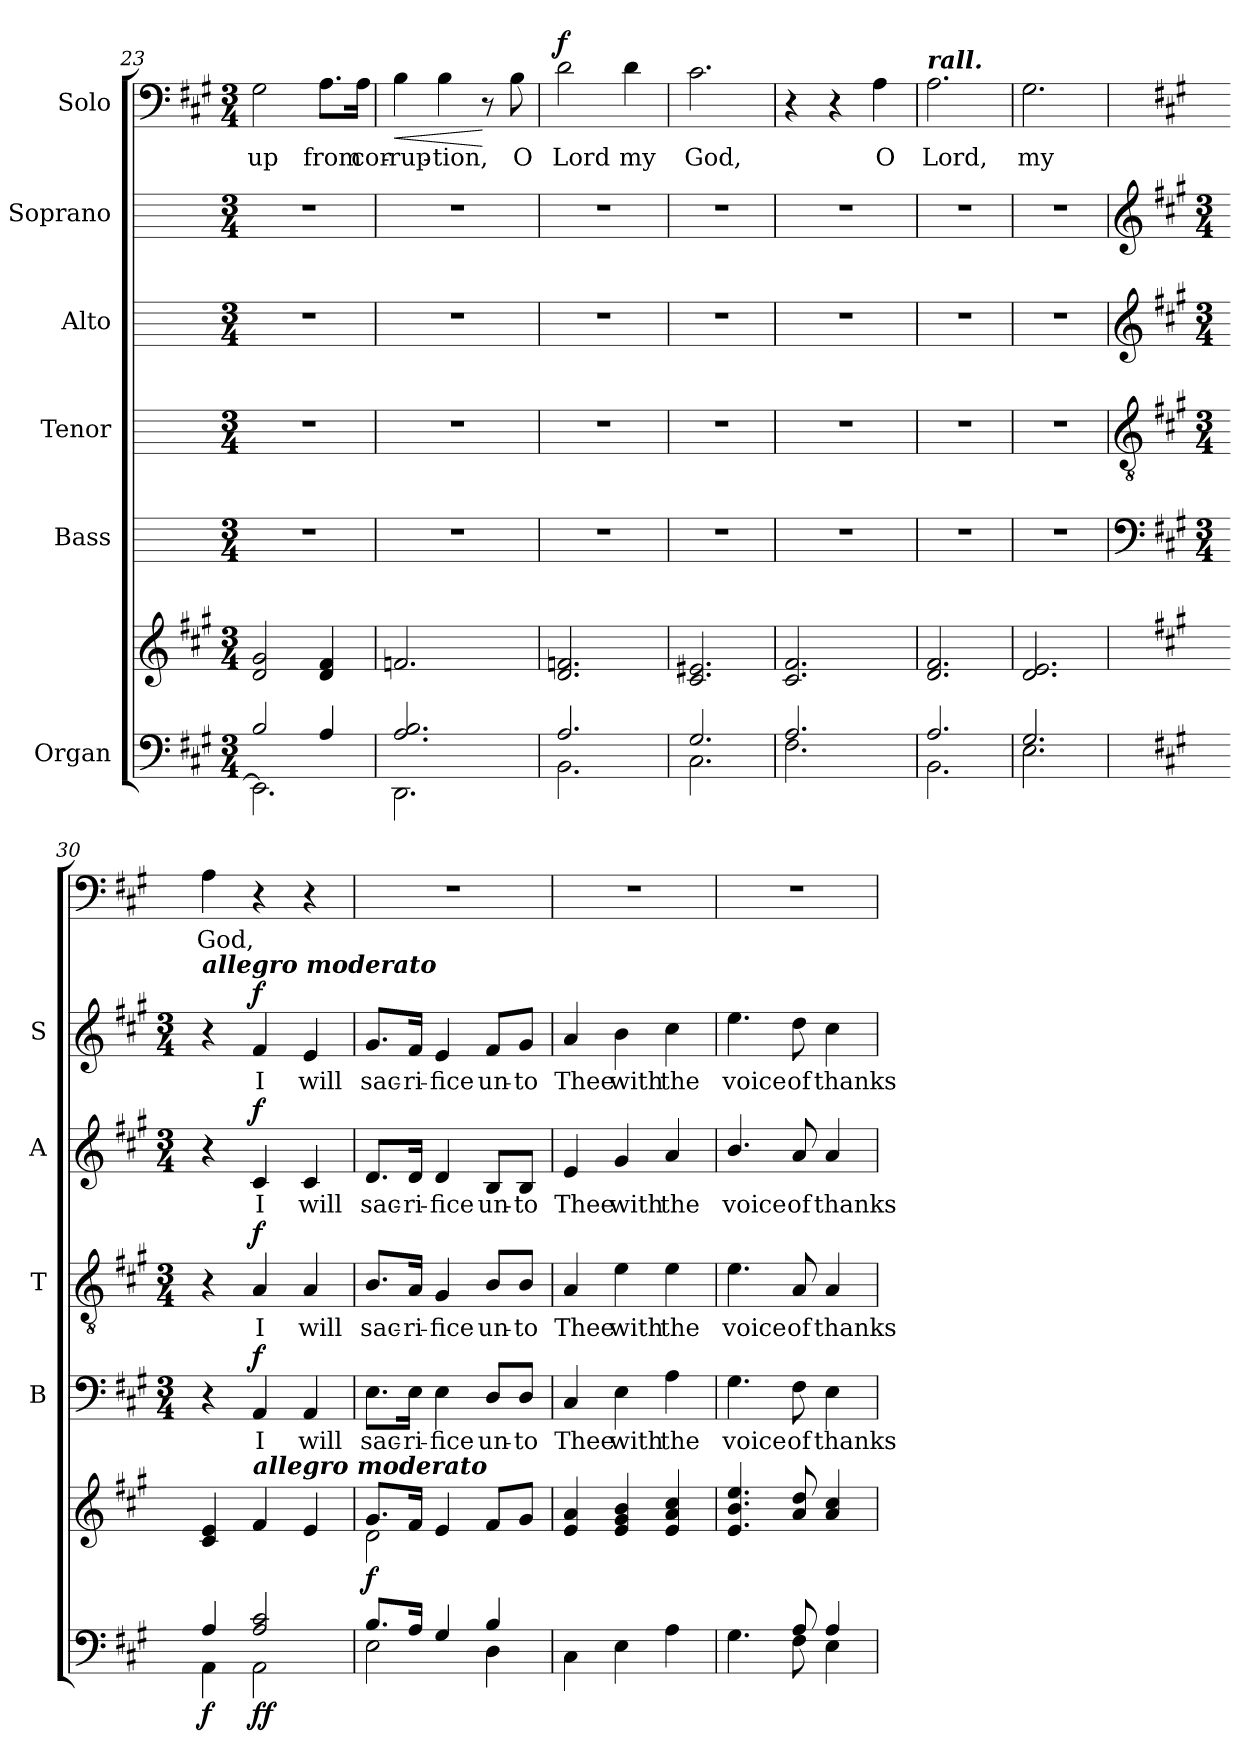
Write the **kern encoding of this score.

**kern	**kern	**dynam	**kern	**text	**dynam	**kern	**text	**dynam	**kern	**text	**dynam	**kern	**text	**dynam	**kern	**text	**dynam
*part6	*part6	*part6	*part5	*part5	*part5	*part4	*part4	*part4	*part3	*part3	*part3	*part2	*part2	*part2	*part1	*part1	*part1
*staff7	*staff6	*staff6/7	*staff5	*staff5	*staff5	*staff4	*staff4	*staff4	*staff3	*staff3	*staff3	*staff2	*staff2	*staff2	*staff1	*staff1	*staff1
*I"Organ	*	*	*I"Bass	*	*	*I"Tenor	*	*	*I"Alto	*	*	*I"Soprano	*	*	*I"Solo	*	*
*	*	*	*I'B	*	*	*I'T	*	*	*I'A	*	*	*I'S	*	*	*	*	*
*clefF4	*clefG2	*	*	*	*	*	*	*	*	*	*	*	*	*	*clefF4	*	*
*k[f#c#g#]	*k[f#c#g#]	*	*	*	*	*	*	*	*	*	*	*	*	*	*k[f#c#g#]	*	*
*A:	*A:	*	*	*	*	*	*	*	*	*	*	*	*	*	*A:	*	*
*M3/4	*M3/4	*	*M3/4	*	*	*M3/4	*	*	*M3/4	*	*	*M3/4	*	*	*M3/4	*	*
=23	=23	=23	=23	=23	=23	=23	=23	=23	=23	=23	=23	=23	=23	=23	=23	=23	=23
*^	*	*	*	*	*	*	*	*	*	*	*	*	*	*	*	*	*
!	!	!	!	!	!	!	!	!	!	!	!	!	!	!	!	!	!LO:LY:b	!
2B/	2.EE\]	2d 2g#	.	2.r	.	.	2.r	.	.	2.r	.	.	2.r	.	.	2G#	up	.
!	!	!	!	!	!	!	!	!	!	!	!	!	!	!	!	!	!LO:LY:b	!
4A/	.	4d 4f#	.	.	.	.	.	.	.	.	.	.	.	.	.	8.A\L	from	.
!	!	!	!	!	!	!	!	!	!	!	!	!	!	!	!	!	!LO:LY:b	!
.	.	.	.	.	.	.	.	.	.	.	.	.	.	.	.	16A\Jk	cor-	.
=24	=24	=24	=24	=24	=24	=24	=24	=24	=24	=24	=24	=24	=24	=24	=24	=24	=24	=24
!	!	!	!	!	!	!	!	!	!	!	!	!	!	!	!	!	!LO:LY:b	!LO:HP:b
2.A/ 2.B/	2.DD\	2.fn	.	2.r	.	.	2.r	.	.	2.r	.	.	2.r	.	.	4B	-rup-	<
!	!	!	!	!	!	!	!	!	!	!	!	!	!	!	!	!	!LO:LY:b	!
.	.	.	.	.	.	.	.	.	.	.	.	.	.	.	.	4B	-tion,	.
.	.	.	.	.	.	.	.	.	.	.	.	.	.	.	.	8r	.	[
!	!	!	!	!	!	!	!	!	!	!	!	!	!	!	!	!	!LO:LY:b	!
.	.	.	.	.	.	.	.	.	.	.	.	.	.	.	.	8B	O	.
=25	=25	=25	=25	=25	=25	=25	=25	=25	=25	=25	=25	=25	=25	=25	=25	=25	=25	=25
!	!	!	!	!	!	!	!	!	!	!	!	!	!	!	!	!	!LO:LY:b	!LO:DY:b
2.A/	2.BB\	2.d 2.fn	.	2.r	.	.	2.r	.	.	2.r	.	.	2.r	.	.	2d	Lord	f
!	!	!	!	!	!	!	!	!	!	!	!	!	!	!	!	!	!LO:LY:b	!
.	.	.	.	.	.	.	.	.	.	.	.	.	.	.	.	4d	my	.
=26	=26	=26	=26	=26	=26	=26	=26	=26	=26	=26	=26	=26	=26	=26	=26	=26	=26	=26
!	!	!	!	!	!	!	!	!	!	!	!	!	!	!	!	!	!LO:LY:b	!
2.G#/	2.C#\	2.c# 2.e#X	.	2.r	.	.	2.r	.	.	2.r	.	.	2.r	.	.	2.c#	God,	.
=27	=27	=27	=27	=27	=27	=27	=27	=27	=27	=27	=27	=27	=27	=27	=27	=27	=27	=27
2.A/	2.F#\	2.c# 2.f#	.	2.r	.	.	2.r	.	.	2.r	.	.	2.r	.	.	4r	.	.
.	.	.	.	.	.	.	.	.	.	.	.	.	.	.	.	4r	.	.
!	!	!	!	!	!	!	!	!	!	!	!	!	!	!	!	!	!LO:LY:b	!
.	.	.	.	.	.	.	.	.	.	.	.	.	.	.	.	4A	O	.
=28	=28	=28	=28	=28	=28	=28	=28	=28	=28	=28	=28	=28	=28	=28	=28	=28	=28	=28
!	!	!	!	!	!	!	!	!	!	!	!	!	!	!	!	!LO:TX:a:Bi:t=rall.	!	!
!	!	!	!	!	!	!	!	!	!	!	!	!	!	!	!	!	!LO:LY:b	!
2.A/	2.BB\	2.d 2.f#	.	2.r	.	.	2.r	.	.	2.r	.	.	2.r	.	.	2.A	Lord,	.
=29	=29	=29	=29	=29	=29	=29	=29	=29	=29	=29	=29	=29	=29	=29	=29	=29	=29	=29
!	!	!	!	!	!	!	!	!	!	!	!	!	!	!	!	!	!LO:LY:b	!
2.G#/	2.E\	2.d 2.e	.	2.r	.	.	2.r	.	.	2.r	.	.	2.r	.	.	2.G#	my	.
!!LO:LB:g=z
=30	=30	=30	=30	=30	=30	=30	=30	=30	=30	=30	=30	=30	=30	=30	=30	=30	=30	=30
*	*	*	*	*clefF4	*	*	*clefGv2	*	*	*clefG2	*	*	*clefG2	*	*	*	*	*
*	*	*	*	*k[f#c#g#]	*	*	*k[f#c#g#]	*	*	*k[f#c#g#]	*	*	*k[f#c#g#]	*	*	*	*	*
*	*	*	*	*A:	*	*	*A:	*	*	*A:	*	*	*A:	*	*	*	*	*
*	*	*	*	*M3/4	*	*	*M3/4	*	*	*M3/4	*	*	*M3/4	*	*	*	*	*
*	*	*^	*	*	*	*	*	*	*	*	*	*	*	*	*	*	*	*
!	!	!	!	!	!	!	!	!	!	!	!	!	!	!LO:TX:a:Bi:t=allegro moderato	!	!	!	!	!
!	!	!	!LO:N:vis=1	!LO:DY:b=2	!	!	!	!	!	!	!	!	!	!	!	!	!	!LO:LY:b	!
4A/	4AA\	4c#/ 4e/	2.ryy	f	4r	.	.	4r	.	.	4r	.	.	4r	.	.	4A	God,	.
!	!	!LO:TX:a:Bi:t=allegro moderato	!	!	!	!	!	!	!	!	!	!	!	!	!	!	!	!	!
!	!	!	!	!LO:DY:b=2	!	!LO:LY:b	!	!	!LO:LY:b	!	!	!LO:LY:b	!	!	!LO:LY:b	!	!	!	!
!	!	!	!	!LO:DY:n=1:b	!	!	!LO:DY:b	!	!	!LO:DY:b	!	!	!LO:DY:b	!	!	!LO:DY:b	!	!	!
2A/ 2c#/	2AA\	4f#/	.	f f	4AA	I	f	4A	I	f	4c#	I	f	4f#	I	f	4r	.	.
!	!	!	!	!	!	!LO:LY:b	!	!	!LO:LY:b	!	!	!LO:LY:b	!	!	!LO:LY:b	!	!	!	!
.	.	4e/	.	.	4AA	will	.	4A	will	.	4c#	will	.	4e	will	.	4r	.	.
=31	=31	=31	=31	=31	=31	=31	=31	=31	=31	=31	=31	=31	=31	=31	=31	=31	=31	=31	=31
!	!	!	!	!LO:DY:b	!	!LO:LY:b	!	!	!LO:LY:b	!	!	!LO:LY:b	!	!	!LO:LY:b	!	!LO:N:vis=1	!	!
8.B/L	2E\	8.g#/L	2d\	f	8.E\L	sac-	.	8.B/L	sac-	.	8.d/L	sac-	.	8.g#/L	sac-	.	2.r	.	.
!	!	!	!	!	!	!LO:LY:b	!	!	!LO:LY:b	!	!	!LO:LY:b	!	!	!LO:LY:b	!	!	!	!
16A/J	.	16f#/J	.	.	16E\Jk	-ri-	.	16A/Jk	-ri-	.	16d/Jk	-ri-	.	16f#/Jk	-ri-	.	.	.	.
!	!	!	!	!	!	!LO:LY:b	!	!	!LO:LY:b	!	!	!LO:LY:b	!	!	!LO:LY:b	!	!	!	!
4G#/	.	4e/	.	.	4E	-fice	.	4G#	-fice	.	4d	-fice	.	4e	-fice	.	.	.	.
!	!	!	!	!	!	!LO:LY:b	!	!	!LO:LY:b	!	!	!LO:LY:b	!	!	!LO:LY:b	!	!	!	!
4B/	4D\	8f#/L	4ryy	.	8D/L	un-	.	8B/L	un-	.	8B/L	un-	.	8f#/L	un-	.	.	.	.
!	!	!	!	!	!	!LO:LY:b	!	!	!LO:LY:b	!	!	!LO:LY:b	!	!	!LO:LY:b	!	!	!	!
.	.	8g#/J	.	.	8D/J	-to	.	8B/J	-to	.	8B/J	-to	.	8g#/J	-to	.	.	.	.
=32	=32	=32	=32	=32	=32	=32	=32	=32	=32	=32	=32	=32	=32	=32	=32	=32	=32	=32	=32
!	!	!	!LO:N:vis=1	!	!	!LO:LY:b	!	!	!LO:LY:b	!	!	!LO:LY:b	!	!	!LO:LY:b	!	!LO:N:vis=1	!	!
2.ryy	4C#\	4e/ 4a/	2.ryy	.	4C#	Thee	.	4A	Thee	.	4e	Thee	.	4a	Thee	.	2.r	.	.
!	!	!	!	!	!	!LO:LY:b	!	!	!LO:LY:b	!	!	!LO:LY:b	!	!	!LO:LY:b	!	!	!	!
.	4E\	4e/ 4g#/ 4b/	.	.	4E	with	.	4e	with	.	4g#	with	.	4b	with	.	.	.	.
!	!	!	!	!	!	!LO:LY:b	!	!	!LO:LY:b	!	!	!LO:LY:b	!	!	!LO:LY:b	!	!	!	!
.	4A\	4e/ 4a/ 4cc#/	.	.	4A	the	.	4e	the	.	4a	the	.	4cc#	the	.	.	.	.
=33	=33	=33	=33	=33	=33	=33	=33	=33	=33	=33	=33	=33	=33	=33	=33	=33	=33	=33	=33
!	!	!	!LO:N:vis=1	!	!	!LO:LY:b	!	!	!LO:LY:b	!	!	!LO:LY:b	!	!	!LO:LY:b	!	!LO:N:vis=1	!	!
4.ryy	4.G#\	4.e/ 4.b/ 4.ee/	2.ryy	.	4.G#\	voice	.	4.e\	voice	.	4.b/	voice	.	4.ee	voice	.	2.r	.	.
!	!	!	!	!	!	!LO:LY:b	!	!	!LO:LY:b	!	!	!LO:LY:b	!	!	!LO:LY:b	!	!	!	!
8A/	8F#\	8a/ 8dd/	.	.	8F#	of	.	8A	of	.	8a	of	.	8dd	of	.	.	.	.
!	!	!	!	!	!	!LO:LY:b	!	!	!LO:LY:b	!	!	!LO:LY:b	!	!	!LO:LY:b	!	!	!	!
4A/	4E\	4a/ 4cc#/	.	.	4E	thanks-	.	4A	thanks-	.	4a	thanks-	.	4cc#	thanks-	.	.	.	.
*v	*v	*	*	*	*	*	*	*	*	*	*	*	*	*	*	*	*	*	*
*	*v	*v	*	*	*	*	*	*	*	*	*	*	*	*	*	*	*	*
=	=	=	=	=	=	=	=	=	=	=	=	=	=	=	=	=	=
*-	*-	*-	*-	*-	*-	*-	*-	*-	*-	*-	*-	*-	*-	*-	*-	*-	*-
